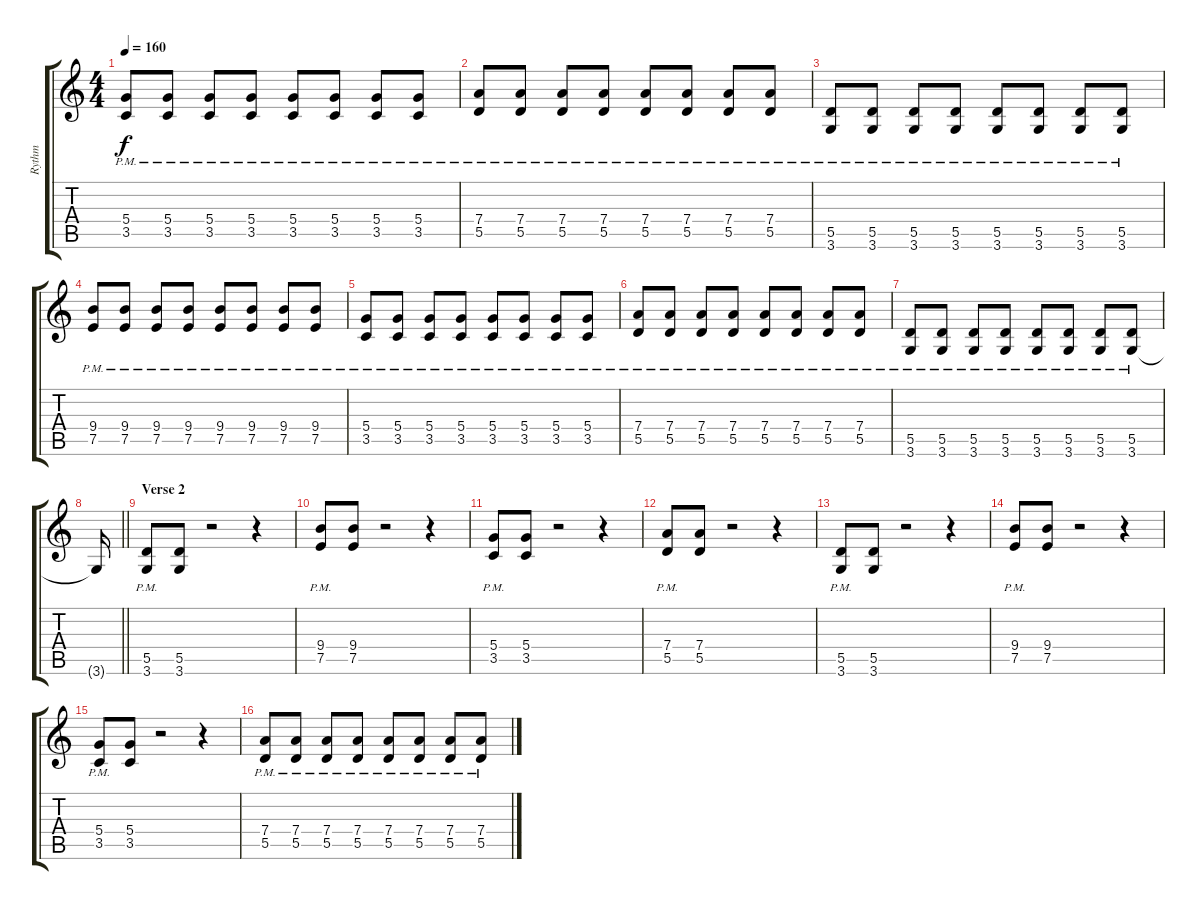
\track ("Rythm" "Rythm") {instrument overdrivenguitar}
\staff {score tabs}
\tuning (E4 B3 G3 D3 A2 E2) {hide}
\ts (4 4)
\tempo 160
\clef g2
\ks c
(5.4{pm} 3.5{pm}).8{dy f} (5.4{pm} 3.5{pm}).8 (5.4{pm} 3.5{pm}).8 (5.4{pm} 3.5{pm}).8 (5.4{pm} 3.5{pm}).8 (5.4{pm} 3.5{pm}).8 (5.4{pm} 3.5{pm}).8 (5.4{pm} 3.5{pm}).8 |
(7.4{pm} 5.5{pm}).8 (7.4{pm} 5.5{pm}).8 (7.4{pm} 5.5{pm}).8 (7.4{pm} 5.5{pm}).8 (7.4{pm} 5.5{pm}).8 (7.4{pm} 5.5{pm}).8 (7.4{pm} 5.5{pm}).8 (7.4{pm} 5.5{pm}).8 |
(5.5{pm} 3.6{pm}).8 (5.5{pm} 3.6{pm}).8 (5.5{pm} 3.6{pm}).8 (5.5{pm} 3.6{pm}).8 (5.5{pm} 3.6{pm}).8 (5.5{pm} 3.6{pm}).8 (5.5{pm} 3.6{pm}).8 (5.5{pm} 3.6{pm}).8 |
(9.4{pm} 7.5{pm}).8 (9.4{pm} 7.5{pm}).8 (9.4{pm} 7.5{pm}).8 (9.4{pm} 7.5{pm}).8 (9.4{pm} 7.5{pm}).8 (9.4{pm} 7.5{pm}).8 (9.4{pm} 7.5{pm}).8 (9.4{pm} 7.5{pm}).8 |
(5.4{pm} 3.5{pm}).8 (5.4{pm} 3.5{pm}).8 (5.4{pm} 3.5{pm}).8 (5.4{pm} 3.5{pm}).8 (5.4{pm} 3.5{pm}).8 (5.4{pm} 3.5{pm}).8 (5.4{pm} 3.5{pm}).8 (5.4{pm} 3.5{pm}).8 |
(7.4{pm} 5.5{pm}).8 (7.4{pm} 5.5{pm}).8 (7.4{pm} 5.5{pm}).8 (7.4{pm} 5.5{pm}).8 (7.4{pm} 5.5{pm}).8 (7.4{pm} 5.5{pm}).8 (7.4{pm} 5.5{pm}).8 (7.4{pm} 5.5{pm}).8 |
(5.5{pm} 3.6{pm}).8 (5.5{pm} 3.6{pm}).8 (5.5{pm} 3.6{pm}).8 (5.5{pm} 3.6{pm}).8 (5.5{pm} 3.6{pm}).8 (5.5{pm} 3.6{pm}).8 (5.5{pm} 3.6{pm}).8 (5.5{pm} 3.6{pm}).8 |
\barLineRight lightlight
3.6{t}.16 |
\section ("" "Verse 2")
(5.5{pm} 3.6{pm}).8 (5.5 3.6).8 r.2 r.4 |
(9.4{pm} 7.5{pm}).8 (9.4 7.5).8 r.2 r.4 |
(5.4{pm} 3.5{pm}).8 (5.4 3.5).8 r.2 r.4 |
(7.4{pm} 5.5{pm}).8 (7.4 5.5).8 r.2 r.4 |
(5.5{pm} 3.6{pm}).8 (5.5 3.6).8 r.2 r.4 |
(9.4{pm} 7.5{pm}).8 (9.4 7.5).8 r.2 r.4 |
(5.4{pm} 3.5{pm}).8 (5.4 3.5).8 r.2 r.4 |
(7.4{pm} 5.5{pm}).8 (7.4{pm} 5.5{pm}).8 (7.4{pm} 5.5{pm}).8 (7.4{pm} 5.5{pm}).8 (7.4{pm} 5.5{pm}).8 (7.4{pm} 5.5{pm}).8 (7.4{pm} 5.5{pm}).8 (7.4{pm} 5.5{pm}).8
